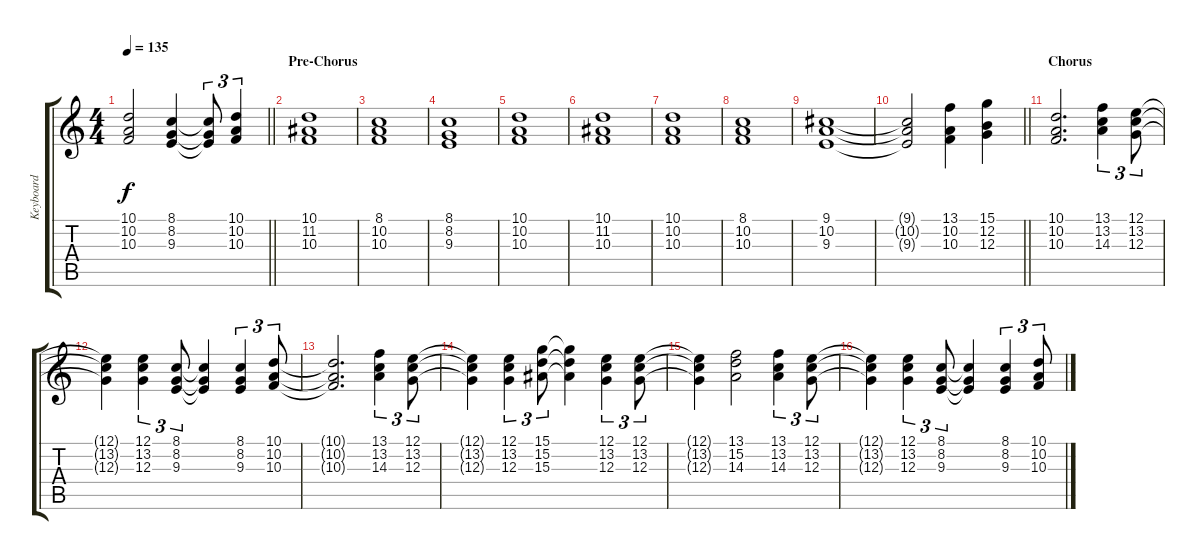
\track ("Keyboard" "Keyboard") {instrument stringensemble1}
\staff {score tabs}
\tuning (E4 B3 G3 D3 A2 E2) {hide}
\ts (4 4)
\tempo 135
\clef g2
\barLineRight lightlight
\ks c
(10.1{t} 10.2{t} 10.3{t}).2{dy f} (8.1 8.2 9.3).4 (8.1{t} 8.2{t} 9.3{t}).8{tu (3 2)} (10.1 10.2 10.3).4{tu (3 2)} |
\section ("" "Pre-Chorus")
(10.1 11.2 10.3).1 |
(8.1 10.2 10.3).1 |
(8.1 8.2 9.3).1 |
(10.1 10.2 10.3).1 |
(10.1 11.2 10.3).1 |
(10.1 10.2 10.3).1 |
(8.1 10.2 10.3).1 |
(9.1 10.2 9.3).1 |
\barLineRight lightlight
(9.1{t} 10.2{t} 9.3{t}).2 (13.1 10.2 10.3).4 (15.1 12.2 12.3).4 |
\section ("" "Chorus")
(10.1 10.2 10.3).2{d} (13.1 13.2 14.3).4{tu (3 2)} (12.1 13.2 12.3).8{tu (3 2)} |
(12.1{t} 13.2{t} 12.3{t}).4 (12.1 13.2 12.3).4{tu (3 2)} (8.1 8.2 9.3).8{tu (3 2)} (8.1{t} 8.2{t} 9.3{t}).4 (8.1 8.2 9.3).4{tu (3 2)} (10.1 10.2 10.3).8{tu (3 2)} |
(10.1{t} 10.2{t} 10.3{t}).2{d} (13.1 13.2 14.3).4{tu (3 2)} (12.1 13.2 12.3).8{tu (3 2)} |
(12.1{t} 13.2{t} 12.3{t}).4 (12.1 13.2 12.3).4{tu (3 2)} (15.1 15.2 15.3).8{tu (3 2)} (15.1{t} 15.2{t} 15.3{t}).4 (12.1 13.2 12.3).4{tu (3 2)} (12.1 13.2 12.3).8{tu (3 2)} |
(12.1{t} 13.2{t} 12.3{t}).4 (13.1 15.2 14.3).2 (13.1 13.2 14.3).4{tu (3 2)} (12.1 13.2 12.3).8{tu (3 2)} |
(12.1{t} 13.2{t} 12.3{t}).4 (12.1 13.2 12.3).4{tu (3 2)} (8.1 8.2 9.3).8{tu (3 2)} (8.1{t} 8.2{t} 9.3{t}).4 (8.1 8.2 9.3).4{tu (3 2)} (10.1 10.2 10.3).8{tu (3 2)}
